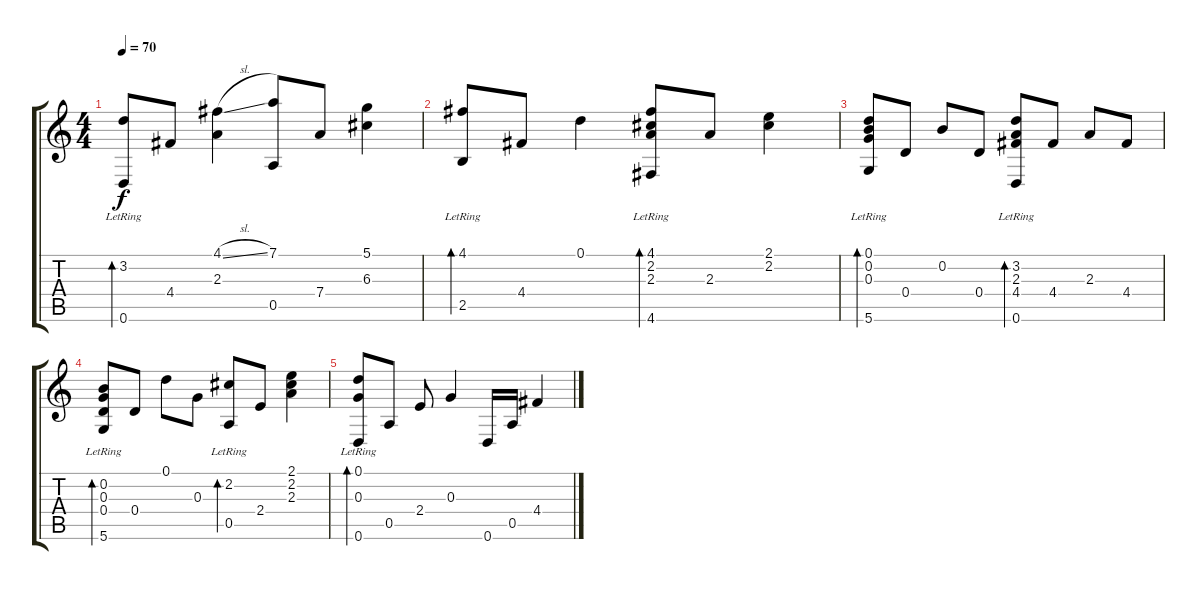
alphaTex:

\track "" {instrument acousticguitarsteel}
\staff {score tabs}
\tuning (D4 B3 G3 D3 A2 D2) {hide}
\ts (4 4)
\tempo 70
\clef g2
\ks c
(3.2 0.6{lr}).8{bd 120 dy f} 4.4.8 (4.1{sl} 2.3).4 (7.1 0.5).8 7.4.8 (5.1 6.3).4 |
(4.1 2.5{lr}).8{bd 120} 4.4.8 0.1.4 (4.1 2.2 2.3 4.6{lr}).8{bd 120} 2.3.8 (2.1 2.2).4 |
(0.1 0.2 0.3 5.6{lr}).8{bd 120} 0.4.8 0.2.8 0.4.8 (3.2 2.3 4.4 0.6{lr}).8{bd 120} 4.4.8 2.3.8 4.4.8 |
(0.2 0.3 0.4 5.6{lr}).8{bd 120} 0.4.8 0.1.8 0.3.8 (2.2 0.5{lr}).8{bd 120} 2.4.8 (2.1 2.2 2.3).4 |
(0.1 0.3 0.6{lr}).8{bd 120} 0.5.8 2.4.8 0.3.4 0.6.16 0.5.16 4.4.4
